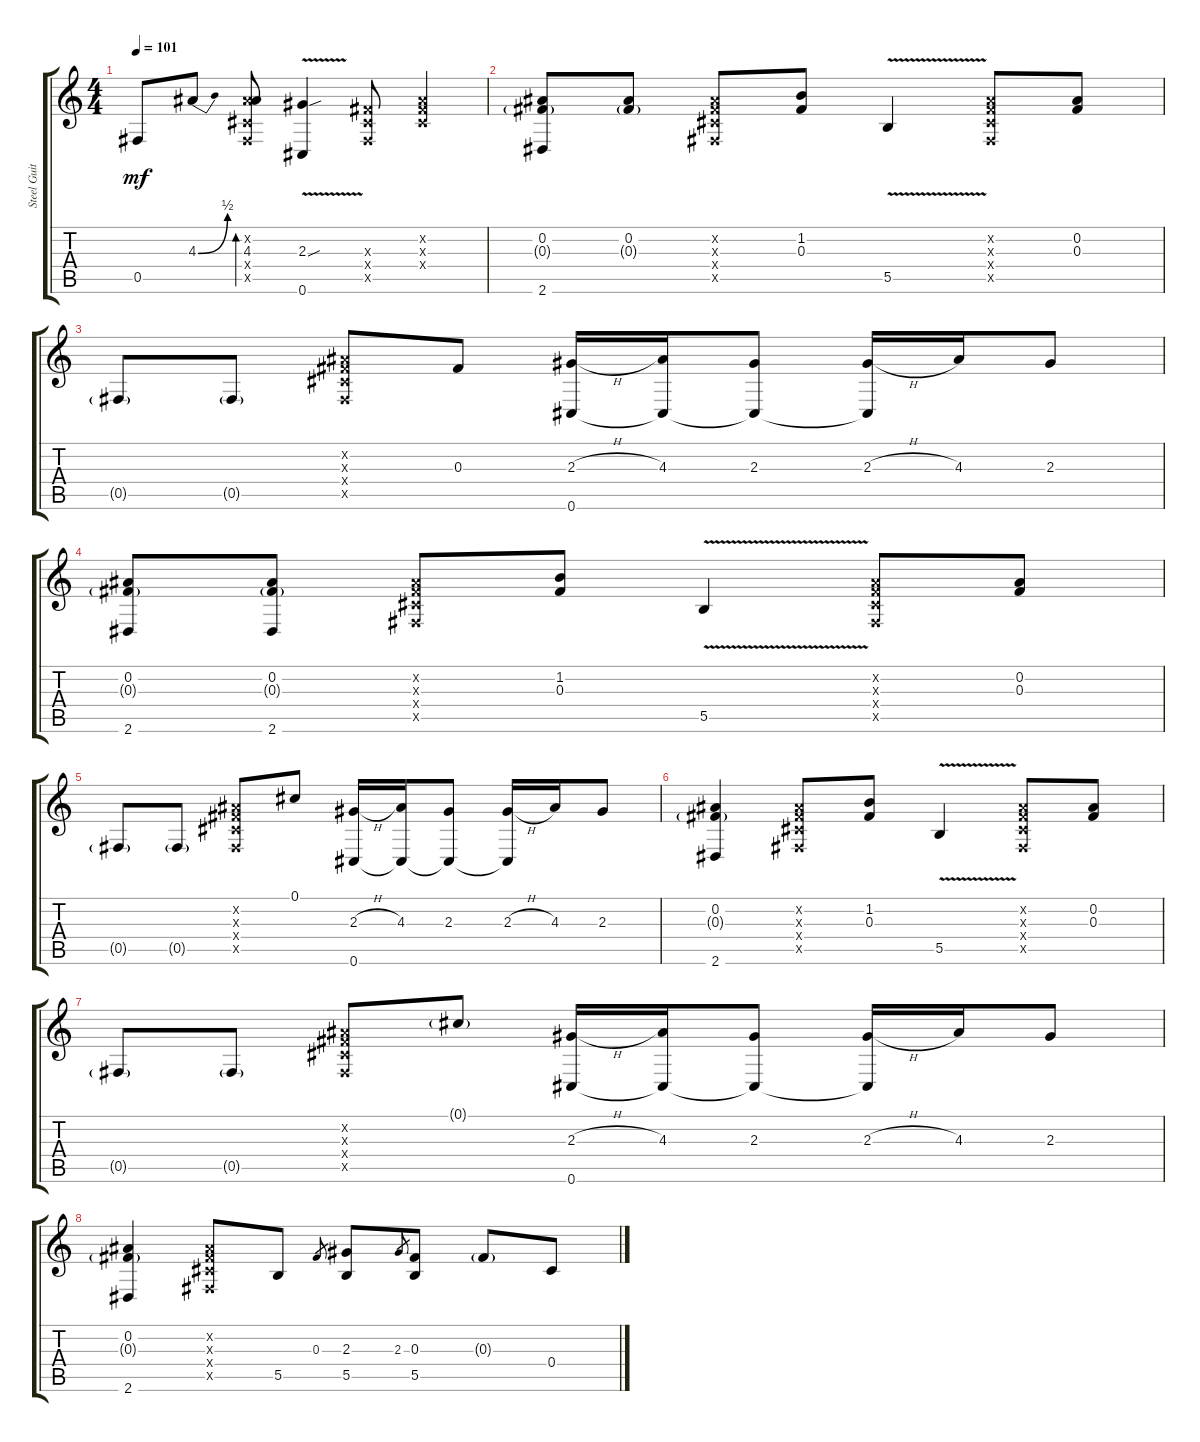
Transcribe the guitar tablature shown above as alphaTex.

\track ("Steel Guitar" "Steel Guit") {instrument acousticguitarsteel}
\staff {score tabs}
\tuning (Db4 Bb3 Gb3 Db3 Gb2 Db2) {hide}
\ts (4 4)
\tempo 101
\clef g2
\ks c
0.5.8{dy mf} 4.3{be (bend 0 0 60 2)}.8 (0.2{x} 4.3 0.4{x} 0.5{x}).8{bd 30} (2.3{v sou} 0.6).4 (0.3{x} 0.4{x} 0.5{x}).8 (0.2{x} 0.3{x} 0.4{x}).4 |
(0.2 0.3{g} 2.6).8 (0.2 0.3{g}).8 (0.2{x} 0.3{x} 0.4{x} 0.5{x}).8 (1.2 0.3).8 5.5{v}.4 (0.2{x} 0.3{x} 0.4{x} 0.5{x}).8 (0.2 0.3).8 |
0.5{g}.8 0.5{g}.8 (0.2{x} 0.3{x} 0.4{x} 0.5{x}).8 0.3.8 (2.3{h} 0.6).16 (4.3 0.6{t}).16 (2.3 0.6{t}).8 (2.3{h} 0.6{t}).16 4.3.16 2.3.8 |
(0.2 0.3{g} 2.6).8 (0.2 0.3{g} 2.6).8 (0.2{x} 0.3{x} 0.4{x} 0.5{x}).8 (1.2 0.3).8 5.5{v}.4 (0.2{x} 0.3{x} 0.4{x} 0.5{x}).8 (0.2 0.3).8 |
0.5{g}.8 0.5{g}.8 (0.2{x} 0.3{x} 0.4{x} 0.5{x}).8 0.1.8 (2.3{h} 0.6).16 (4.3 0.6{t}).16 (2.3 0.6{t}).8 (2.3{h} 0.6{t}).16 4.3.16 2.3.8 |
(0.2 0.3{g} 2.6).4 (0.2{x} 0.3{x} 0.4{x} 0.5{x}).8 (1.2 0.3).8 5.5{v}.4 (0.2{x} 0.3{x} 0.4{x} 0.5{x}).8 (0.2 0.3).8 |
0.5{g}.8 0.5{g}.8 (0.2{x} 0.3{x} 0.4{x} 0.5{x}).8 0.1{g}.8 (2.3{h} 0.6).16 (4.3 0.6{t}).16 (2.3 0.6{t}).8 (2.3{h} 0.6{t}).16 4.3.16 2.3.8 |
(0.2 0.3{g} 2.6).4 (0.2{x} 0.3{x} 0.4{x} 0.5{x}).8 5.5.8 0.3.8{gr} (2.3 5.5).8 2.3.8{gr} (0.3 5.5).8 0.3{g}.8 0.4.8
